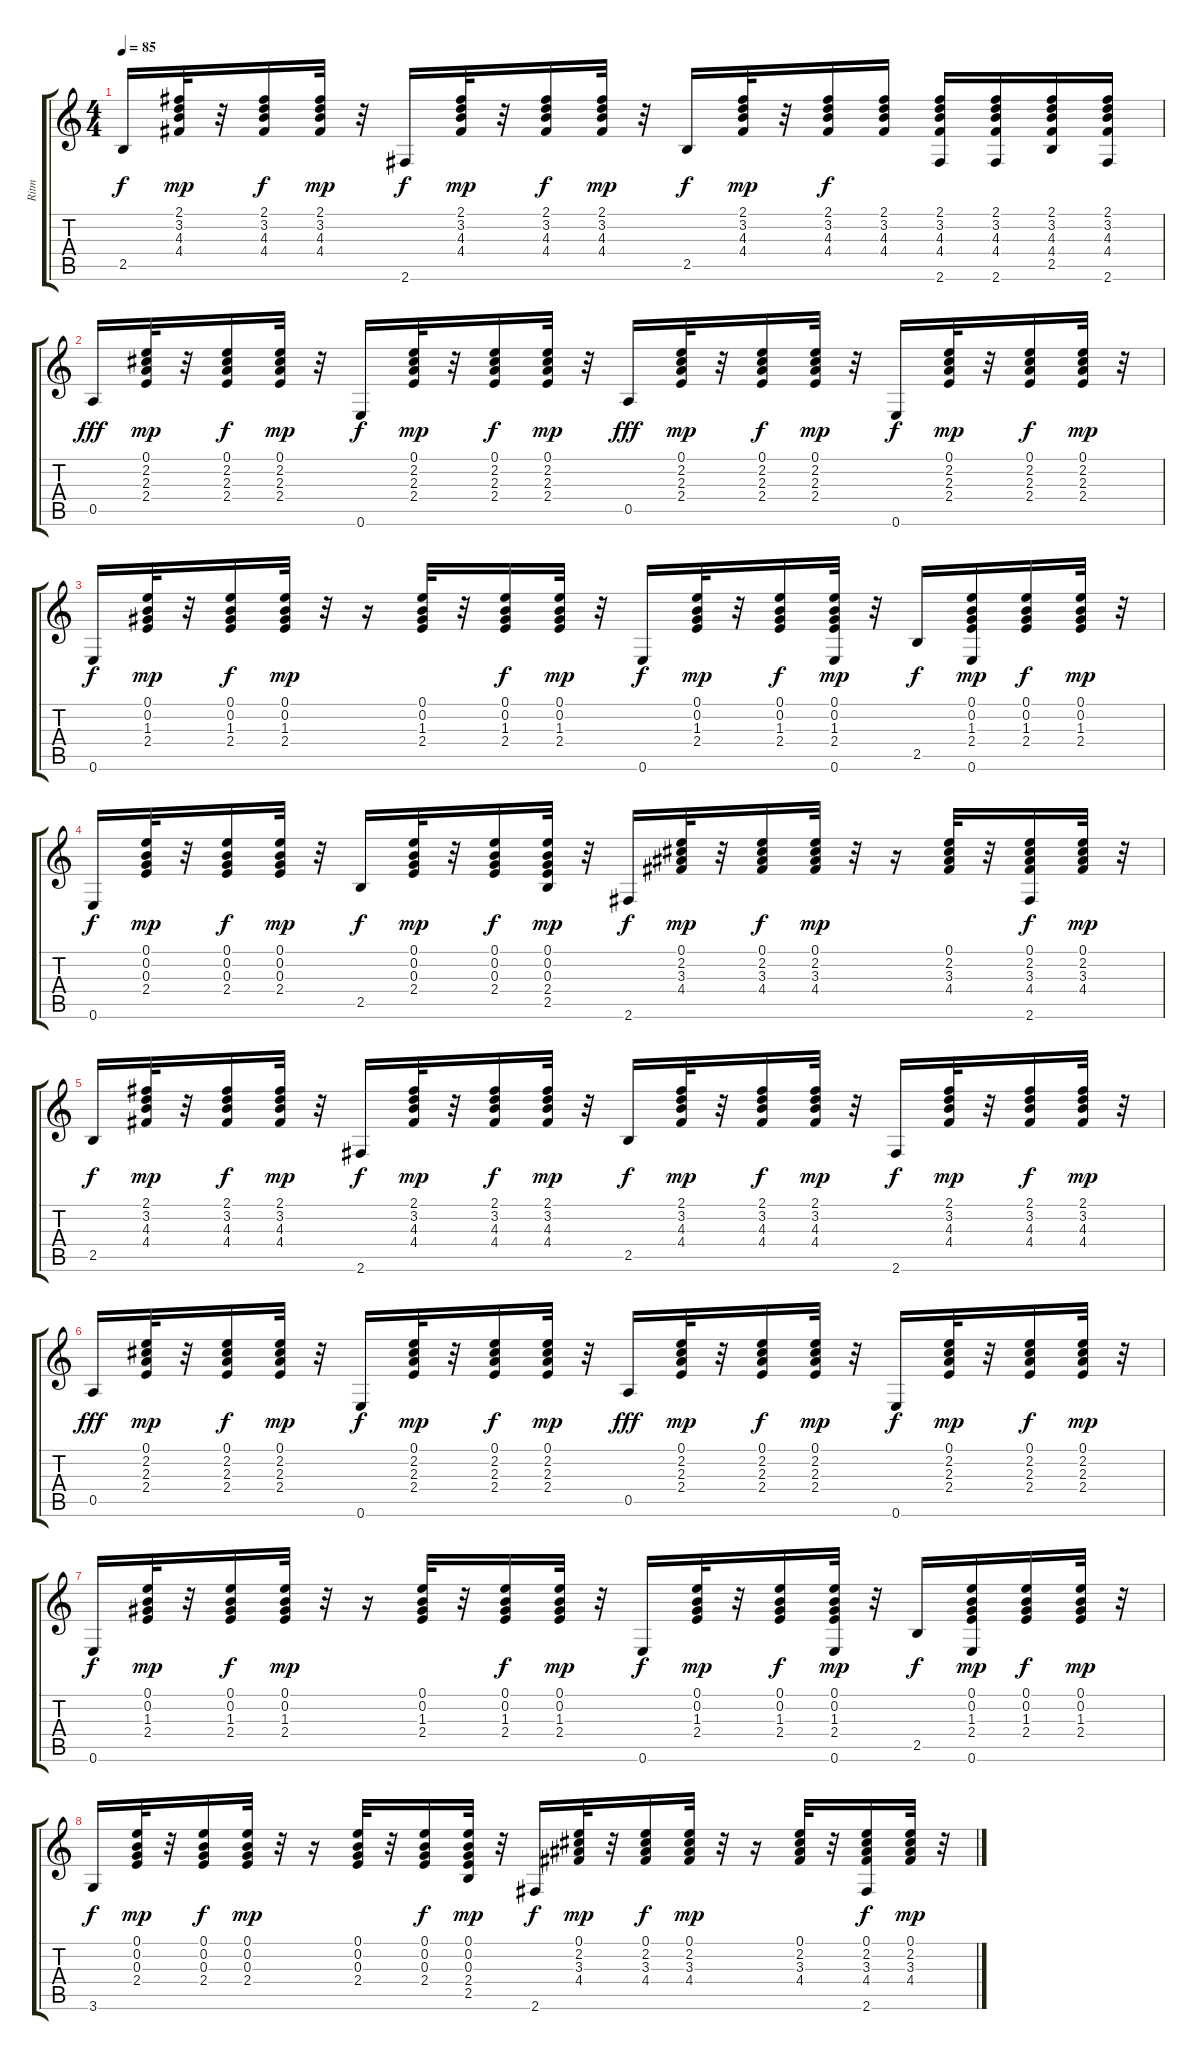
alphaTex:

\track ("Ritm" "Ritm") {instrument acousticguitarsteel}
\staff {score tabs}
\tuning (E4 B3 G3 D3 A2 E2) {hide}
\ts (4 4)
\tempo 85
\clef g2
\ks c
2.5.16{dy f} (2.1 3.2 4.3 4.4).32{dy mp} r.32 (2.1 3.2 4.3 4.4).16{dy f} (2.1 3.2 4.3 4.4).32{dy mp} r.32 2.6.16{dy f} (2.1 3.2 4.3 4.4).32{dy mp} r.32 (2.1 3.2 4.3 4.4).16{dy f} (2.1 3.2 4.3 4.4).32{dy mp} r.32 2.5.16{dy f} (2.1 3.2 4.3 4.4).32{dy mp} r.32 (2.1 3.2 4.3 4.4).16{dy f} (2.1 3.2 4.3 4.4).16 (2.1 3.2 4.3 4.4 2.6).16 (2.1 3.2 4.3 4.4 2.6).16 (2.1 3.2 4.3 4.4 2.5).16 (2.1 3.2 4.3 4.4 2.6).16 |
0.5.16{dy fff} (0.1 2.2 2.3 2.4).32{dy mp} r.32 (0.1 2.2 2.3 2.4).16{dy f} (0.1 2.2 2.3 2.4).32{dy mp} r.32 0.6.16{dy f} (0.1 2.2 2.3 2.4).32{dy mp} r.32 (0.1 2.2 2.3 2.4).16{dy f} (0.1 2.2 2.3 2.4).32{dy mp} r.32 0.5.16{dy fff} (0.1 2.2 2.3 2.4).32{dy mp} r.32 (0.1 2.2 2.3 2.4).16{dy f} (0.1 2.2 2.3 2.4).32{dy mp} r.32 0.6.16{dy f} (0.1 2.2 2.3 2.4).32{dy mp} r.32 (0.1 2.2 2.3 2.4).16{dy f} (0.1 2.2 2.3 2.4).32{dy mp} r.32 |
0.6.16{dy f} (0.1 0.2 1.3 2.4).32{dy mp} r.32 (0.1 0.2 1.3 2.4).16{dy f} (0.1 0.2 1.3 2.4).32{dy mp} r.32 r.16 (0.1 0.2 1.3 2.4).32 r.32 (0.1 0.2 1.3 2.4).16{dy f} (0.1 0.2 1.3 2.4).32{dy mp} r.32 0.6.16{dy f} (0.1 0.2 1.3 2.4).32{dy mp} r.32 (0.1 0.2 1.3 2.4).16{dy f} (0.1 0.2 1.3 2.4 0.6).32{dy mp} r.32 2.5.16{dy f} (0.1 0.2 1.3 2.4 0.6).16{dy mp} (0.1 0.2 1.3 2.4).16{dy f} (0.1 0.2 1.3 2.4).32{dy mp} r.32 |
0.6.16{dy f} (0.1 0.2 0.3 2.4).32{dy mp} r.32 (0.1 0.2 0.3 2.4).16{dy f} (0.1 0.2 0.3 2.4).32{dy mp} r.32 2.5.16{dy f} (0.1 0.2 0.3 2.4).32{dy mp} r.32 (0.1 0.2 0.3 2.4).16{dy f} (0.1 0.2 0.3 2.4 2.5).32{dy mp} r.32 2.6.16{dy f} (0.1 2.2 3.3 4.4).32{dy mp} r.32 (0.1 2.2 3.3 4.4).16{dy f} (0.1 2.2 3.3 4.4).32{dy mp} r.32 r.16 (0.1 2.2 3.3 4.4).32 r.32 (0.1 2.2 3.3 4.4 2.6).16{dy f} (0.1 2.2 3.3 4.4).32{dy mp} r.32 |
2.5.16{dy f} (2.1 3.2 4.3 4.4).32{dy mp} r.32 (2.1 3.2 4.3 4.4).16{dy f} (2.1 3.2 4.3 4.4).32{dy mp} r.32 2.6.16{dy f} (2.1 3.2 4.3 4.4).32{dy mp} r.32 (2.1 3.2 4.3 4.4).16{dy f} (2.1 3.2 4.3 4.4).32{dy mp} r.32 2.5.16{dy f} (2.1 3.2 4.3 4.4).32{dy mp} r.32 (2.1 3.2 4.3 4.4).16{dy f} (2.1 3.2 4.3 4.4).32{dy mp} r.32 2.6.16{dy f} (2.1 3.2 4.3 4.4).32{dy mp} r.32 (2.1 3.2 4.3 4.4).16{dy f} (2.1 3.2 4.3 4.4).32{dy mp} r.32 |
0.5.16{dy fff} (0.1 2.2 2.3 2.4).32{dy mp} r.32 (0.1 2.2 2.3 2.4).16{dy f} (0.1 2.2 2.3 2.4).32{dy mp} r.32 0.6.16{dy f} (0.1 2.2 2.3 2.4).32{dy mp} r.32 (0.1 2.2 2.3 2.4).16{dy f} (0.1 2.2 2.3 2.4).32{dy mp} r.32 0.5.16{dy fff} (0.1 2.2 2.3 2.4).32{dy mp} r.32 (0.1 2.2 2.3 2.4).16{dy f} (0.1 2.2 2.3 2.4).32{dy mp} r.32 0.6.16{dy f} (0.1 2.2 2.3 2.4).32{dy mp} r.32 (0.1 2.2 2.3 2.4).16{dy f} (0.1 2.2 2.3 2.4).32{dy mp} r.32 |
0.6.16{dy f} (0.1 0.2 1.3 2.4).32{dy mp} r.32 (0.1 0.2 1.3 2.4).16{dy f} (0.1 0.2 1.3 2.4).32{dy mp} r.32 r.16 (0.1 0.2 1.3 2.4).32 r.32 (0.1 0.2 1.3 2.4).16{dy f} (0.1 0.2 1.3 2.4).32{dy mp} r.32 0.6.16{dy f} (0.1 0.2 1.3 2.4).32{dy mp} r.32 (0.1 0.2 1.3 2.4).16{dy f} (0.1 0.2 1.3 2.4 0.6).32{dy mp} r.32 2.5.16{dy f} (0.1 0.2 1.3 2.4 0.6).16{dy mp} (0.1 0.2 1.3 2.4).16{dy f} (0.1 0.2 1.3 2.4).32{dy mp} r.32 |
3.6.16{dy f} (0.1 0.2 0.3 2.4).32{dy mp} r.32 (0.1 0.2 0.3 2.4).16{dy f} (0.1 0.2 0.3 2.4).32{dy mp} r.32 r.16 (0.1 0.2 0.3 2.4).32 r.32 (0.1 0.2 0.3 2.4).16{dy f} (0.1 0.2 0.3 2.4 2.5).32{dy mp} r.32 2.6.16{dy f} (0.1 2.2 3.3 4.4).32{dy mp} r.32 (0.1 2.2 3.3 4.4).16{dy f} (0.1 2.2 3.3 4.4).32{dy mp} r.32 r.16 (0.1 2.2 3.3 4.4).32 r.32 (0.1 2.2 3.3 4.4 2.6).16{dy f} (0.1 2.2 3.3 4.4).32{dy mp} r.32
